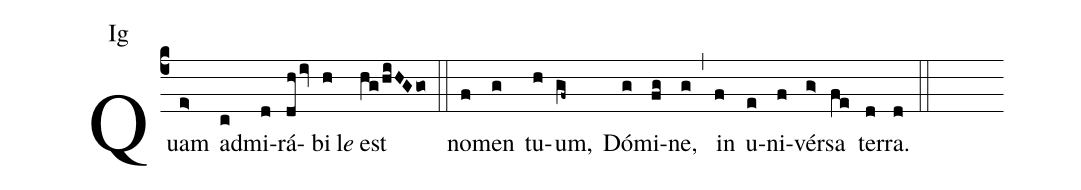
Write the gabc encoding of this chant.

annotation: Ig;
%%
(c4)Quam(e>) ad(c)mi(d)rá(dh/iv)bi(h)l<i>e</i>() est(hg/hiHGgo) (::) no(f)men(g) tu(h)um,(gf~) Dó(g)mi(fg)ne,(g) (,) in(f) u(e)ni(f)vér(g>)sa(fe) ter(d)ra.(d) (::)
